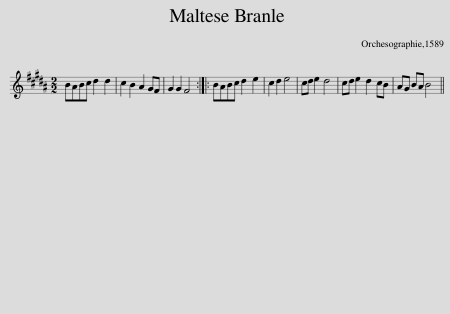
X:1
L:1/8
M:2/2
I:linebreak $
K:B
V:1 treble
V:1
 BABc d2 d2 | c2 B2 A2 GF | G2 G2 F4 :: BABc d2 e2 | c2 d2 e4 | %5
 cd e2 d4 | cd e2 d2 cB | AG BA B4 || %8
